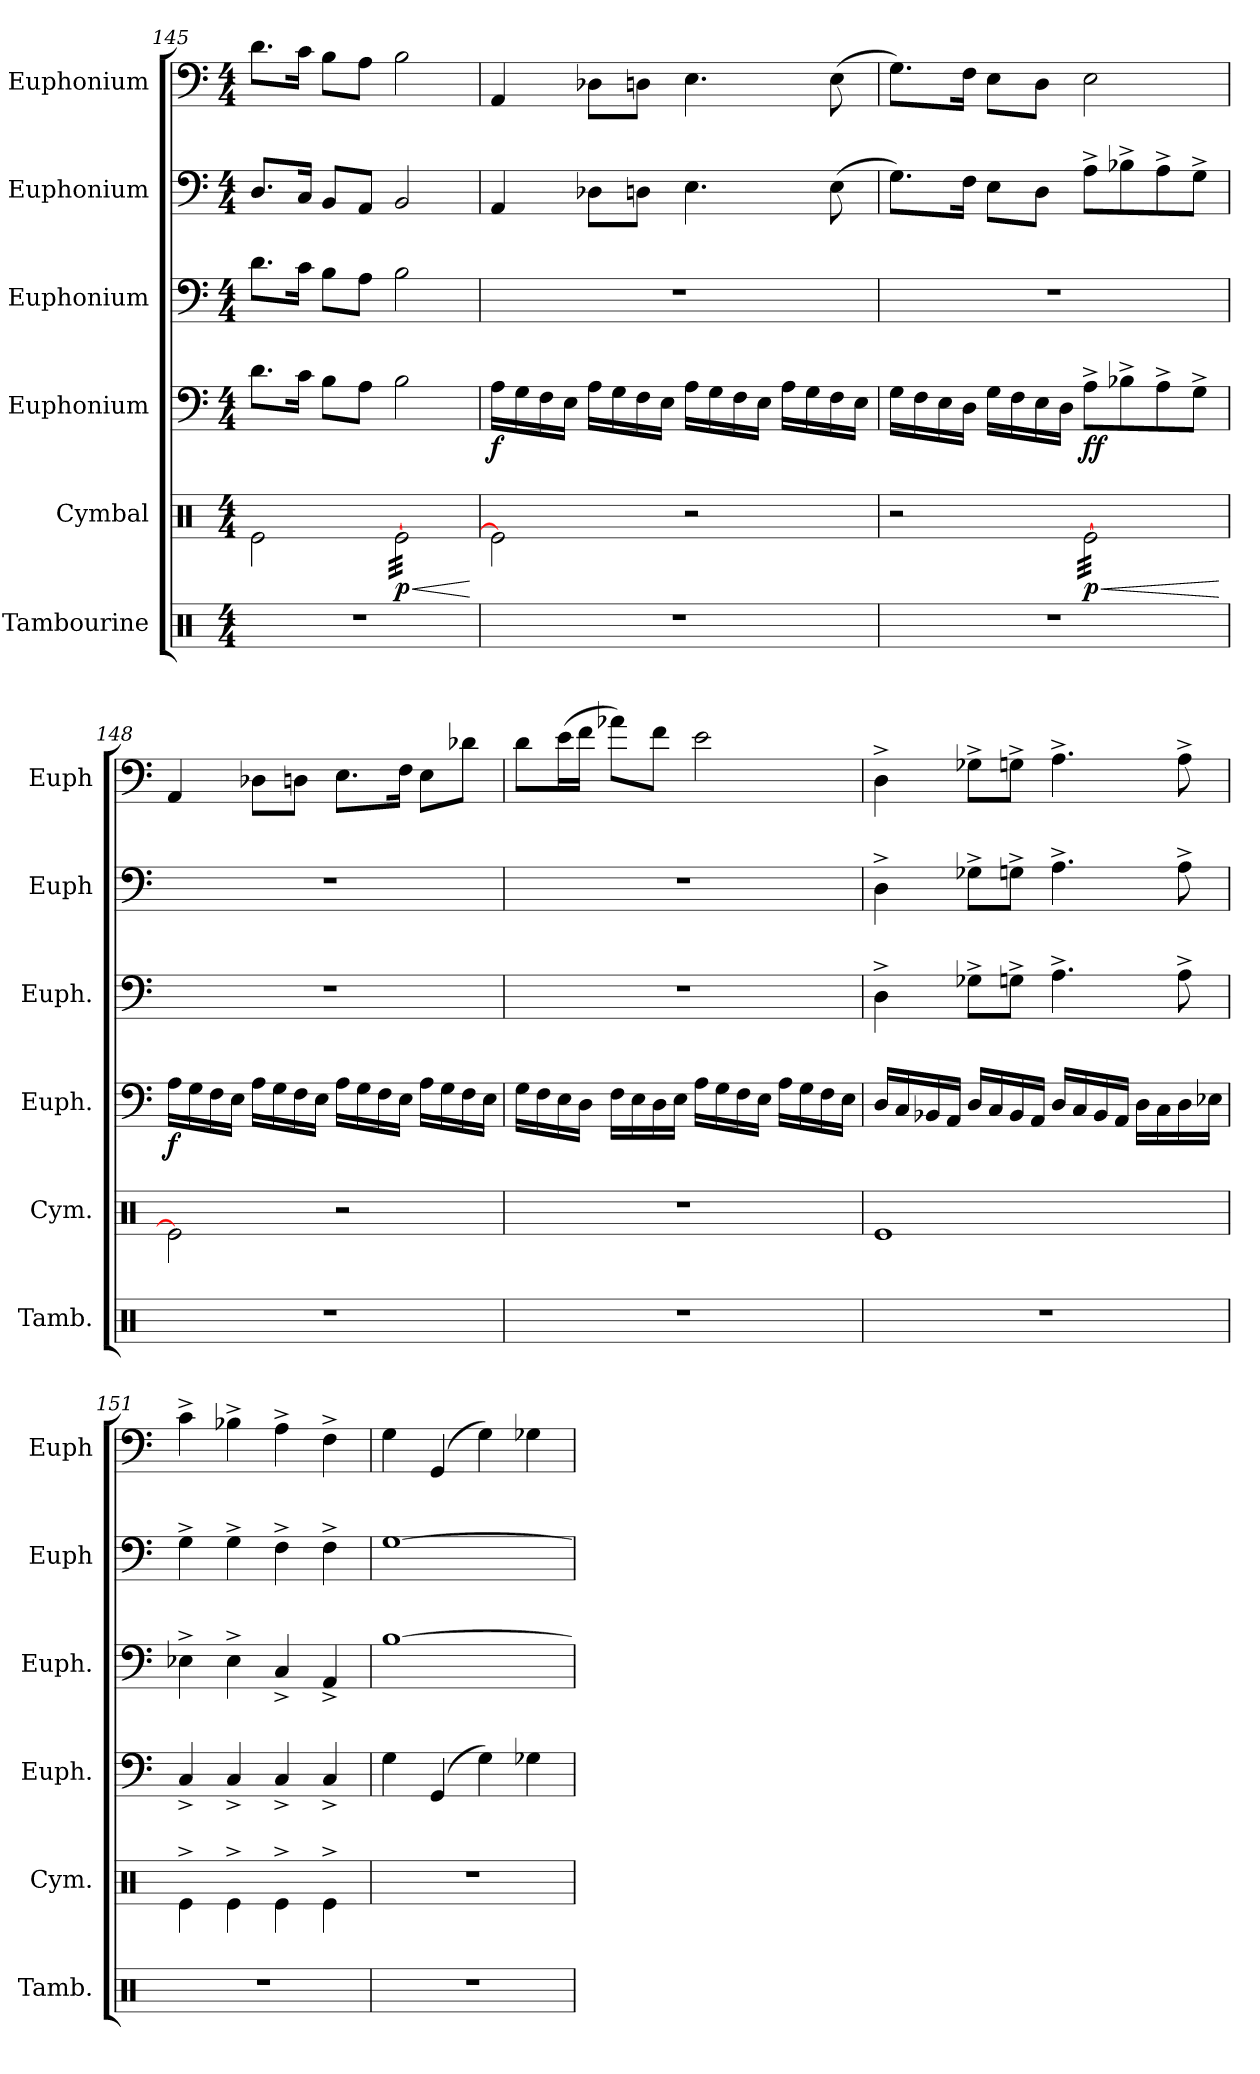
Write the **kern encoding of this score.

**kern	**kern	**dynam	**kern	**dynam	**kern	**kern	**kern
*part6	*part5	*part5	*part4	*part4	*part3	*part2	*part1
*staff6	*staff5	*staff5	*staff4	*staff4	*staff3	*staff2	*staff1
*I"Tambourine	*I"Cymbal	*	*I"Euphonium	*	*I"Euphonium	*I"Euphonium	*I"Euphonium
*I'Tamb.	*I'Cym.	*	*I'Euph.	*	*I'Euph.	*I'Euph	*I'Euph
*clefX	*clefX	*	*clefF4	*	*clefF4	*clefF4	*clefF4
*k[]	*k[]	*	*k[]	*	*k[]	*k[]	*k[]
*M4/4	*M4/4	*	*M4/4	*	*M4/4	*M4/4	*M4/4
=145	=145	=145	=145	=145	=145	=145	=145
1r	2Re\	.	8.d\L	.	8.d\L	8.D/L	8.d\L
.	.	.	16c\Jk	.	16c\Jk	16C/Jk	16c\Jk
.	.	.	8B\L	.	8B\L	8BB/L	8B\L
.	.	.	8A\J	.	8A\J	8AA/J	8A\J
!	!	!LO:HP:b	!	!	!	!	!
!	!	!LO:DY:n=1:b	!	!	!	!	!
*	*tremolo	*	*	*	*	*	*
.	[32Re\LLL	< p	2B\	.	2B\	2BB/	2B\
.	32Re\	.	.	.	.	.	.
.	32Re\	.	.	.	.	.	.
.	32Re\	.	.	.	.	.	.
.	32Re\	.	.	.	.	.	.
.	32Re\	.	.	.	.	.	.
.	32Re\	.	.	.	.	.	.
.	32Re\	.	.	.	.	.	.
.	32Re\	.	.	.	.	.	.
.	32Re\	.	.	.	.	.	.
.	32Re\	.	.	.	.	.	.
.	32Re\	.	.	.	.	.	.
.	32Re\	.	.	.	.	.	.
.	32Re\	.	.	.	.	.	.
.	32Re\	.	.	.	.	.	.
.	32Re\JJJ	.	.	.	.	.	.
*	*Xtremolo	*	*	*	*	*	*
.	.	[	.	.	.	.	.
!!LO:LB:g=z
=146	=146	=146	=146	=146	=146	=146	=146
!	!	!	!	!LO:DY:b	!	!	!
1r	2Re\]	.	16A\LL	f	1r	4AA/	4AA/
.	.	.	16G\	.	.	.	.
.	.	.	16F\	.	.	.	.
.	.	.	16E\JJ	.	.	.	.
.	.	.	16A\LL	.	.	8D-X\L	8D-X\L
.	.	.	16G\	.	.	.	.
.	.	.	16F\	.	.	8Dn\J	8Dn\J
.	.	.	16E\JJ	.	.	.	.
.	2r	.	16A\LL	.	.	4.E\	4.E\
.	.	.	16G\	.	.	.	.
.	.	.	16F\	.	.	.	.
.	.	.	16E\JJ	.	.	.	.
.	.	.	16A\LL	.	.	.	.
.	.	.	16G\	.	.	.	.
.	.	.	16F\	.	.	(>8E\	(>8E\
.	.	.	16E\JJ	.	.	.	.
=147	=147	=147	=147	=147	=147	=147	=147
1r	2r	.	16G\LL	.	1r	8.G\L)	8.G\L)
.	.	.	16F\	.	.	.	.
.	.	.	16E\	.	.	.	.
.	.	.	16D\JJ	.	.	16F\Jk	16F\Jk
.	.	.	16G\LL	.	.	8E\L	8E\L
.	.	.	16F\	.	.	.	.
.	.	.	16E\	.	.	8D\J	8D\J
.	.	.	16D\JJ	.	.	.	.
!	!	!LO:HP:b	!	!	!	!	!
!	!	!LO:DY:n=1:b	!	!LO:DY:b	!	!	!
*	*tremolo	*	*	*	*	*	*
.	[32Re\LLL	< p	8A^\L	ff	.	8A^\L	2E\
.	32Re\	.	.	.	.	.	.
.	32Re\	.	.	.	.	.	.
.	32Re\	.	.	.	.	.	.
.	32Re\	.	8B-X^\	.	.	8B-X^\	.
.	32Re\	.	.	.	.	.	.
.	32Re\	.	.	.	.	.	.
.	32Re\	.	.	.	.	.	.
.	32Re\	.	8A^\	.	.	8A^\	.
.	32Re\	.	.	.	.	.	.
.	32Re\	.	.	.	.	.	.
.	32Re\	.	.	.	.	.	.
.	32Re\	.	8G^\J	.	.	8G^\J	.
.	32Re\	.	.	.	.	.	.
.	32Re\	.	.	.	.	.	.
.	32Re\JJJ	.	.	.	.	.	.
*	*Xtremolo	*	*	*	*	*	*
.	.	[	.	.	.	.	.
=148	=148	=148	=148	=148	=148	=148	=148
!	!	!	!	!LO:DY:b	!	!	!
1r	2Re\]	.	16A\LL	f	1r	1r	4AA/
.	.	.	16G\	.	.	.	.
.	.	.	16F\	.	.	.	.
.	.	.	16E\JJ	.	.	.	.
.	.	.	16A\LL	.	.	.	8D-X\L
.	.	.	16G\	.	.	.	.
.	.	.	16F\	.	.	.	8Dn\J
.	.	.	16E\JJ	.	.	.	.
.	2r	.	16A\LL	.	.	.	8.E\L
.	.	.	16G\	.	.	.	.
.	.	.	16F\	.	.	.	.
.	.	.	16E\JJ	.	.	.	16F\Jk
.	.	.	16A\LL	.	.	.	8E\L
.	.	.	16G\	.	.	.	.
.	.	.	16F\	.	.	.	8d-X\J
.	.	.	16E\JJ	.	.	.	.
!!LO:PB:g=z
=149	=149	=149	=149	=149	=149	=149	=149
1r	1r	.	16G\LL	.	1r	1r	8d\L
.	.	.	16F\	.	.	.	.
.	.	.	16E\	.	.	.	(>16e\L
.	.	.	16D\JJ	.	.	.	16f\JJ
.	.	.	16F\LL	.	.	.	8a-X\L)
.	.	.	16E\	.	.	.	.
.	.	.	16D\	.	.	.	8f\J
.	.	.	16E\JJ	.	.	.	.
.	.	.	16A\LL	.	.	.	2e\
.	.	.	16G\	.	.	.	.
.	.	.	16F\	.	.	.	.
.	.	.	16E\JJ	.	.	.	.
.	.	.	16A\LL	.	.	.	.
.	.	.	16G\	.	.	.	.
.	.	.	16F\	.	.	.	.
.	.	.	16E\JJ	.	.	.	.
=150	=150	=150	=150	=150	=150	=150	=150
*	*	*	*	*	*	*	*MM50
1r	1Re	.	16D/LL	.	4D^\	4D^\	4D^\
.	.	.	16C/	.	.	.	.
.	.	.	16BB-X/	.	.	.	.
.	.	.	16AA/JJ	.	.	.	.
.	.	.	16D/LL	.	8G-X^\L	8G-X^\L	8G-X^\L
.	.	.	16C/	.	.	.	.
.	.	.	16BB-/	.	8Gn^\J	8Gn^\J	8Gn^\J
.	.	.	16AA/JJ	.	.	.	.
.	.	.	16D/LL	.	4.A^\	4.A^\	4.A^\
.	.	.	16C/	.	.	.	.
.	.	.	16BB-/	.	.	.	.
.	.	.	16AA/JJ	.	.	.	.
.	.	.	16D\LL	.	.	.	.
.	.	.	16C\	.	.	.	.
.	.	.	16D\	.	8A^\	8A^\	8A^\
.	.	.	16E-X\JJ	.	.	.	.
=151	=151	=151	=151	=151	=151	=151	=151
1r	4Re^\	.	4C^/	.	4E-X^\	4G^\	4c^\
.	4Re^\	.	4C^/	.	4E-^\	4G^\	4B-X^\
.	4Re^\	.	4C^/	.	4C^/	4F^\	4A^\
.	4Re^\	.	4C^/	.	4AA^/	4F^\	4F^\
!!LO:LB:g=z
=152	=152	=152	=152	=152	=152	=152	=152
1r	1r	.	4G\	.	[1B	[1G	4G\
.	.	.	(>4GG/	.	.	.	(>4GG/
.	.	.	4G\)	.	.	.	4G\)
.	.	.	4G-X\	.	.	.	4G-X\
=	=	=	=	=	=	=	=
*-	*-	*-	*-	*-	*-	*-	*-
